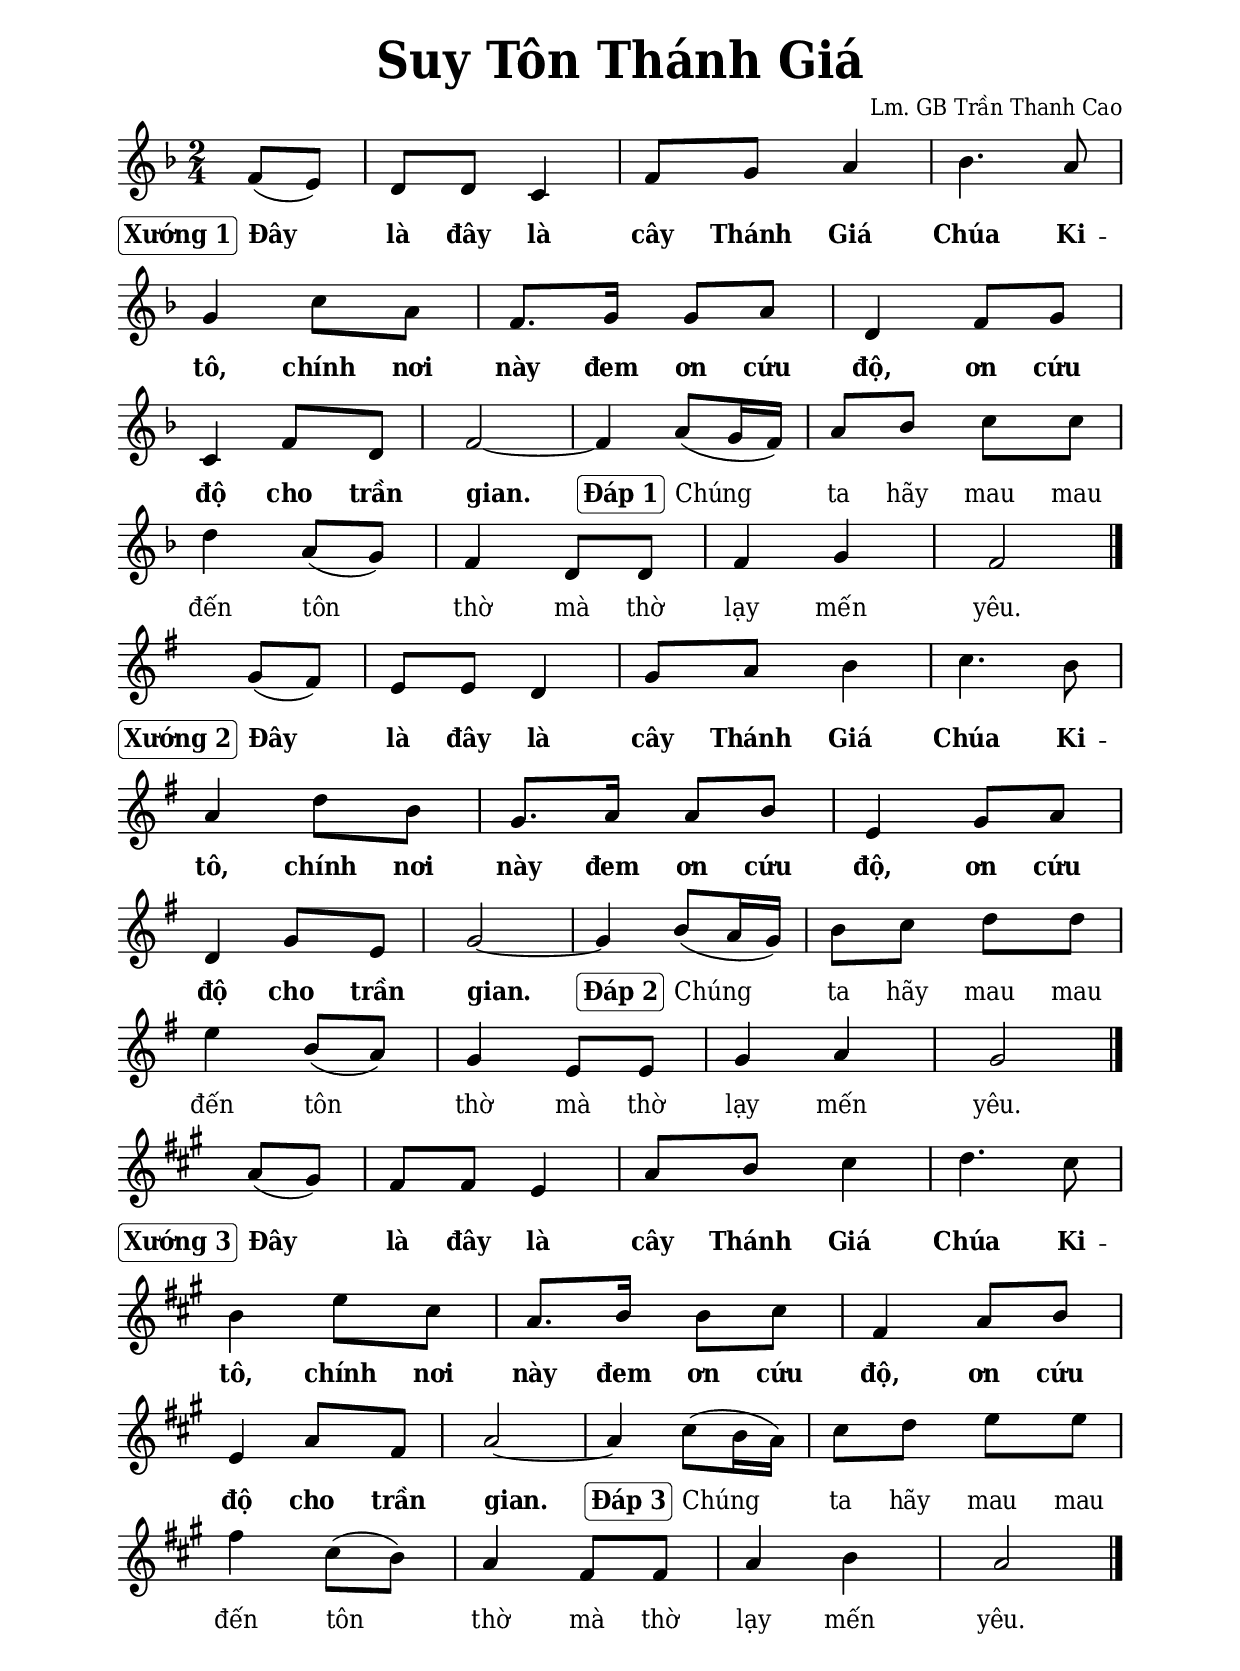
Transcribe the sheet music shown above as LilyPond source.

% Cài đặt chung
\version "2.22.1"
\include "english.ly"

\header {
  title = \markup { \fontsize #3 "Suy Tôn Thánh Giá" }
  poet = " "
  composer = "Lm. GB Trần Thanh Cao"
  %arranger = " "
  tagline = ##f
}

% Nhạc phiên khúc
nhacPhienKhuc = \relative c' {
  \set Staff.printKeyCancellation = ##f
  \set Staff.explicitKeySignatureVisibility = #begin-of-line-visible
  
  \key f \major \time 2/4
  \partial 4 f8( e) |
  d d c4 |
  f8 g a4 |
  bf4. a8 |
  g4 c8 a |
  f8. g16 g8 a |
  d,4 f8 g |
  c,4 f8 d |
  f2 ~ |
  f4 a8( g16 f) |
  a8 bf c c |
  d4 a8( g) |
  f4 d8 d |
  f4 g |
  f2 \bar "|." \break
  
  \key g \major
  \partial 4 g8( fs) |
  e e d4 |
  g8 a b4 |
  c4. b8 |
  a4 d8 b |
  g8. a16 a8 b |
  e,4 g8 a |
  d,4 g8 e |
  g2 ~ |
  g4 b8( a16 g) |
  b8 c d d |
  e4 b8( a) |
  g4 e8 e |
  g4 a |
  g2 \bar "|." \break
  
  \key a \major
  \partial 4 a8( gs) |
  fs fs e4 |
  a8 b cs4 |
  d4. cs8 |
  b4 e8 cs |
  a8. b16 b8 cs |
  fs,4 a8 b |
  e,4 a8 fs |
  a2 ~ |
  a4 cs8( b16 a) |
  cs8 d e e |
  fs4 cs8( b) |
  a4 fs8 fs |
  a4 b |
  a2 \bar "|."
}

% Lời phiên khúc
loiPhienKhuc = \lyricmode {
  \override Lyrics.LyricText.font-series = #'bold
  \set stanza = \markup { \rounded-box { \large "Xướng 1" } }
  Đây là đây là cây Thánh Giá Chúa Ki -- tô,
  chính nơi này đem ơn cứu độ,
  ơn cứu độ cho trần gian.
  \override Lyrics.LyricText.font-series = #'normal
  \set stanza = \markup { \rounded-box { \large "Đáp 1" } }
  Chúng ta hãy mau mau đến tôn thờ mà thờ lạy mến yêu.
  
  \override Lyrics.LyricText.font-series = #'bold
  \set stanza = \markup { \rounded-box { \large "Xướng 2" } }
  Đây là đây là cây Thánh Giá Chúa Ki -- tô,
  chính nơi này đem ơn cứu độ,
  ơn cứu độ cho trần gian.
  \override Lyrics.LyricText.font-series = #'normal
  \set stanza = \markup { \rounded-box { \large "Đáp 2" } }
  Chúng ta hãy mau mau đến tôn thờ mà thờ lạy mến yêu.
  
  \override Lyrics.LyricText.font-series = #'bold
  \set stanza = \markup { \rounded-box { \large "Xướng 3" } }
  Đây là đây là cây Thánh Giá Chúa Ki -- tô,
  chính nơi này đem ơn cứu độ,
  ơn cứu độ cho trần gian.
  \override Lyrics.LyricText.font-series = #'normal
  \set stanza = \markup { \rounded-box { \large "Đáp 3" } }
  Chúng ta hãy mau mau đến tôn thờ mà thờ lạy mến yêu.
}

% Dàn trang
\paper {
  #(set-paper-size "a4")
  top-margin = 10\mm
  bottom-margin = 10\mm
  left-margin = 20\mm
  right-margin = 20\mm
  indent = #0
  #(define fonts
    (make-pango-font-tree
      "Deja Vu Serif Condensed"
      "Deja Vu Serif Condensed"
      "Deja Vu Serif Condensed"
      (/ 20 20)))
  page-count = #1
  system-system-spacing = #'((basic-distance . 11.5)
                             (minimum-distance . 11.5)
                             (padding . 1))
  score-system-spacing = #'((basic-distance . 11.5)
                             (minimum-distance . 11.5)
                             (padding . 1))
}

\score {
  \new ChoirStaff <<
    \new Staff = phienKhuc \with {
        \magnifyStaff #(magstep +0.5)
      }
      <<
      \new Voice = beSop \nhacPhienKhuc
    >>
    \new Lyrics \with {
          \override VerticalAxisGroup.
            nonstaff-relatedstaff-spacing.padding = #1.5
          \override VerticalAxisGroup.
            nonstaff-unrelatedstaff-spacing.padding = #1
        }
        \lyricsto beSop \loiPhienKhuc
  >>
  \layout {
    %\override Lyrics.LyricText.font-size = #+2
    \override Lyrics.LyricSpace.minimum-distance = #3.5
    \override Score.BarNumber.break-visibility = ##(#f #f #f)
    \override Score.SpacingSpanner.uniform-stretching = ##t
  } 
}
